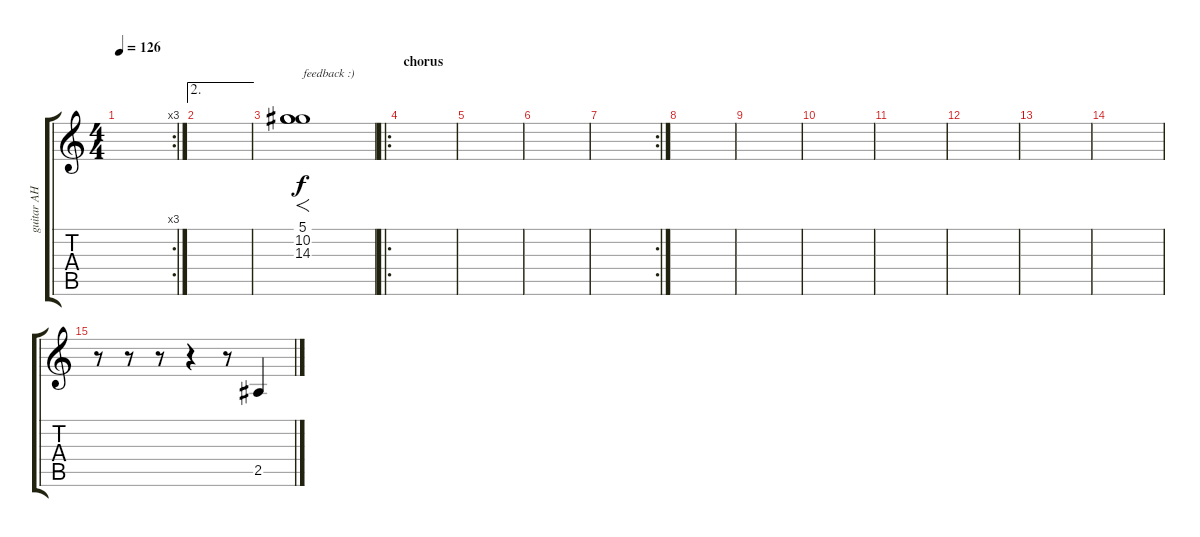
\track ("guitar AH" "guitar AH") {instrument guitarharmonics}
\staff {score tabs}
\tuning (Eb4 Bb3 Gb3 Db3 Ab2 Eb2) {hide}
\rc 3
\ts (4 4)
\tempo 126
\clef g2
\ks c
|
\ae 2
|
(5.1 10.2 14.3).1{f txt "feedback :)"} |
\ro
\section ("" "chorus")
|
|
|
\rc 2
|
|
|
|
|
|
|
|
r.8 r.8 r.8 r.4 r.8 2.5.4
